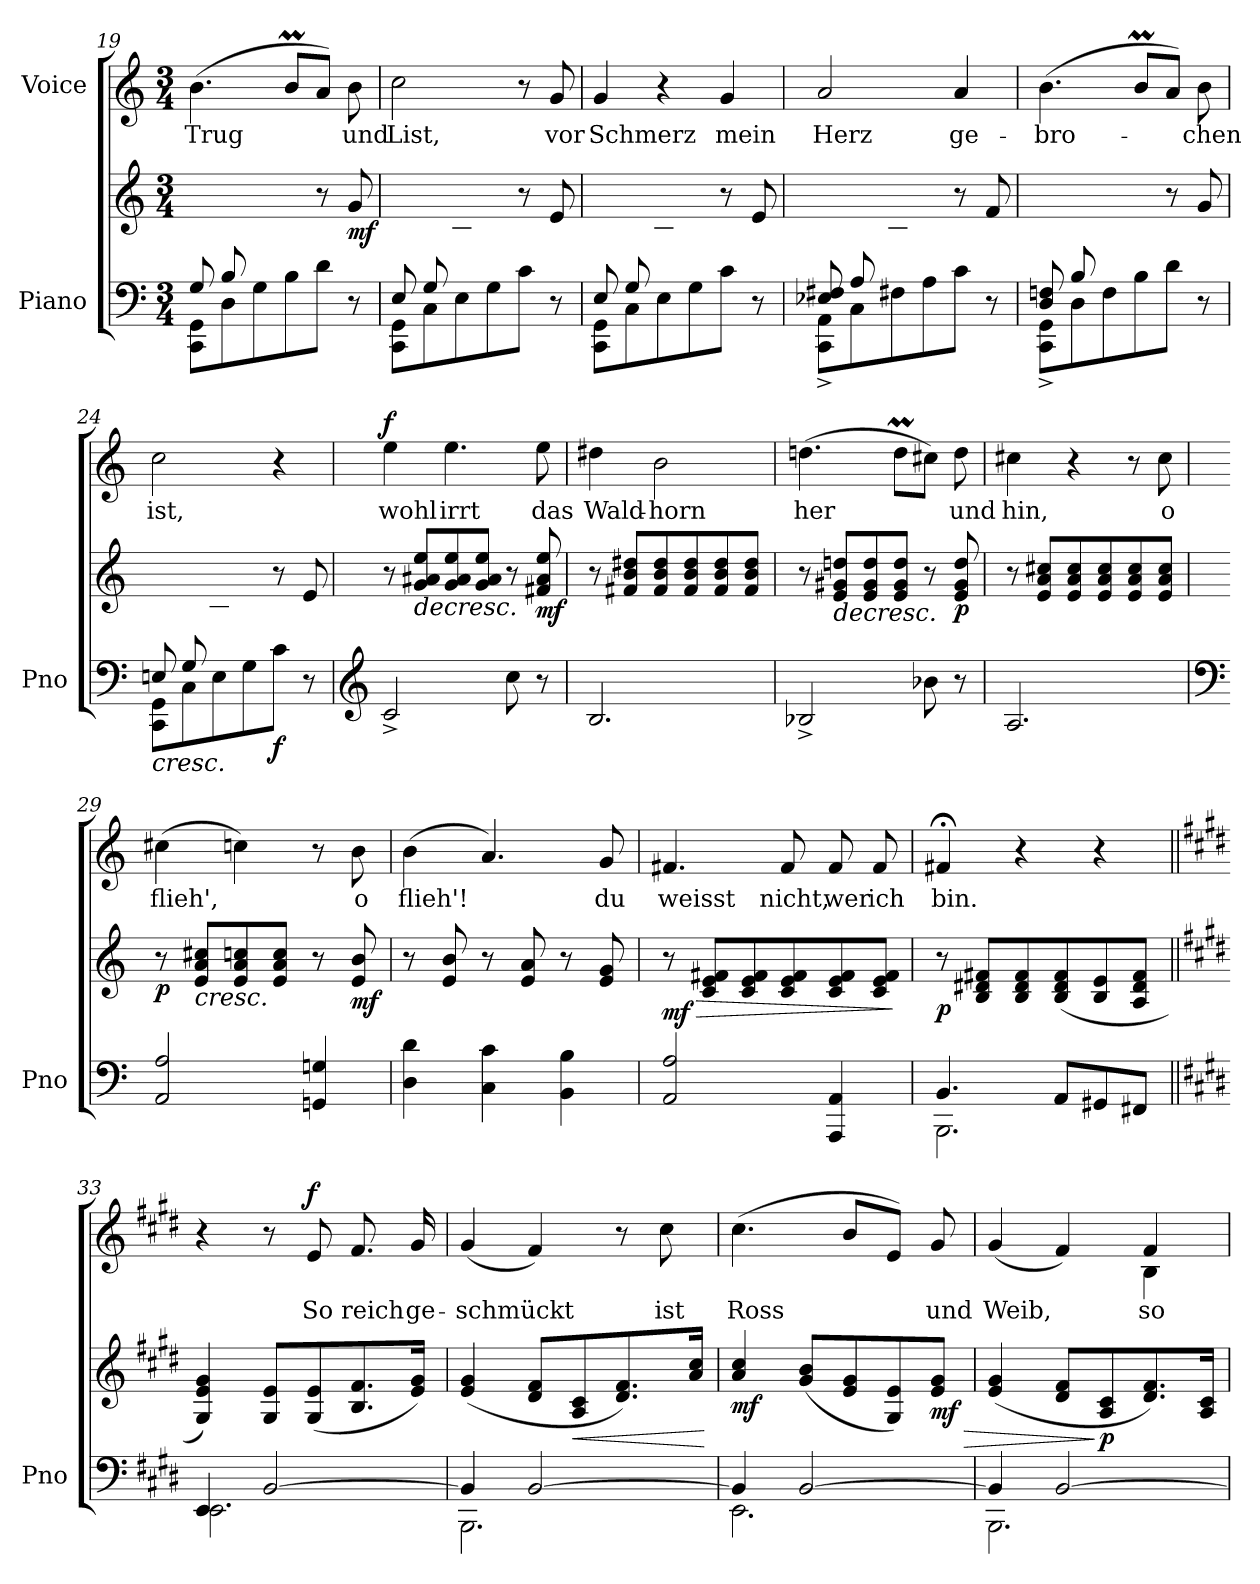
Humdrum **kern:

**kern	**kern	**dynam	**kern	**text	**dynam
*part2	*part2	*part2	*part1	*part1	*part1
*staff3	*staff2	*staff2/3	*staff1	*staff1	*staff1
*I"Piano	*	*	*I"Voice	*	*
*I'Pno	*	*	*	*	*
*clefF4	*clefG2	*	*clefG2	*	*
*k[]	*k[]	*	*k[]	*	*
*M3/4	*M3/4	*	*M3/4	*	*
=19	=19	=19	=19	=19	=19
*^	*	*	*	*	*
!	!	!	!	!	!LO:LY:b	!
(>8G/L	8CC\ 8GG\L	4ryy	.	(>4.b\	Trug	.
8B/	8D\	.	.	.	.	.
2ryy	8G\	8d/	.	.	.	.
.	8B\	8g/J)	.	8bm/L	.	.
.	8d\J	8r	.	8a/J)	.	.
!	!	!	!LO:DY:b	!	!LO:LY:b	!
.	8r	8g/	mf	8b\	und	.
=20	=20	=20	=20	=20	=20	=20
!	!	!	!	!	!LO:LY:b	!
(>8E/L	8CC\ 8GG\L	4ryy	.	2cc\	List,	.
8G/	8C\	.	.	.	.	.
2ryy	8E\	8c/	.	.	.	.
.	8G\	8e/J)	.	.	.	.
.	8c\J	8r	.	8r	.	.
!	!	!	!	!	!LO:LY:b	!
.	8r	8e/	.	8g/	vor	.
!!LO:PB:g=z
=21	=21	=21	=21	=21	=21	=21
!	!	!	!	!	!LO:LY:b	!
(>8E/L	8CC\ 8GG\L	4ryy	.	4g/	Schmerz	.
8G/	8C\	.	.	.	.	.
2ryy	8E\	8c/	.	4r	.	.
.	8G\	8e/J)	.	.	.	.
!	!	!	!	!	!LO:LY:b	!
.	8c\J	8r	.	4g/	mein	.
.	8r	8e/	.	.	.	.
=22	=22	=22	=22	=22	=22	=22
!	!	!	!	!	!LO:LY:b	!
(>8E-X/ 8F#X/L	8CC\^ 8AA\^L	4ryy	.	2a/	Herz	.
8A/	8C\	.	.	.	.	.
2ryy	8F#X\	8c/	.	.	.	.
.	8A\	8f#X/J)	.	.	.	.
!	!	!	!	!	!LO:LY:b	!
.	8c\J	8r	.	4a/	ge-	.
.	8r	8f#/	.	.	.	.
=23	=23	=23	=23	=23	=23	=23
!	!	!	!	!	!LO:LY:b	!
(>8D/ 8Fn/L	8CC\^ 8GG\^L	4ryy	.	(>4.b\	-bro-	.
8B/	8D\	.	.	.	.	.
2ryy	8F\	8d/	.	.	.	.
.	8B\	8g/J)	.	8bm/L	.	.
.	8d\J	8r	.	8a/J)	.	.
!	!	!	!	!	!LO:LY:b	!
.	8r	8g/	.	8b\	-chen	.
=24	=24	=24	=24	=24	=24	=24
!	!	!	!LO:HP:b=2	!	!LO:LY:b	!
(>8En/L	8CC\ 8GG\L	4ryy	<	2cc\	ist,	.
8G/	8C\	.	.	.	.	.
2ryy	8E\	8c/	.	.	.	.
.	8G\	8e/J)	.	.	.	.
!	!	!	!LO:DY:b=2	!	!	!
.	8c\J	8r	f	4r	.	.
.	8r	8e/	[	.	.	.
*v	*v	*	*	*	*	*
=25	=25	=25	=25	=25	=25
*clefG2	*	*	*	*	*
*^	*	*	*	*	*
!	!	!	!	!	!LO:LY:b	!LO:DY:b
*v	*v	*	*	*	*	*
2c^/	8r	.	4ee\	wohl	f
!	!	!LO:HP:b	!	!	!
.	8g/ 8a#X/ 8ee/L	>	.	.	.
!	!	!	!	!LO:LY:b	!
.	8g/ 8a#/ 8ee/	.	4.ee\	irrt	.
.	8g/ 8a#/ 8ee/J	.	.	.	.
8cc\	8r	.	.	.	.
!	!	!LO:DY:b	!	!LO:LY:b	!
8r	8f#X/ 8a#/ 8ee/	mf	8ee\	das	.
.	.	]	.	.	.
=26	=26	=26	=26	=26	=26
!	!	!	!	!LO:LY:b	!
2.B/	8r	.	4dd#X\	Wald-	.
.	8f#X/ 8b/ 8dd#X/L	.	.	.	.
!	!	!	!	!LO:LY:b	!
.	8f#/ 8b/ 8dd#/	.	2b\	-horn	.
.	8f#/ 8b/ 8dd#/	.	.	.	.
.	8f#/ 8b/ 8dd#/	.	.	.	.
.	8f#/ 8b/ 8dd#/J	.	.	.	.
!!LO:LB:g=z
=27	=27	=27	=27	=27	=27
!	!	!	!	!LO:LY:b	!
2B-X^/	8r	.	(>4.ddn\	her	.
!	!	!LO:HP:b	!	!	!
.	8e/ 8g#X/ 8ddn/L	>	.	.	.
.	8e/ 8g#/ 8dd/	.	.	.	.
.	8e/ 8g#/ 8dd/J	.	8ddM\L	.	.
8b-X\	8r	.	8cc#X\J)	.	.
!	!	!LO:DY:b	!	!LO:LY:b	!
8r	8e/ 8g#/ 8dd/	p	8dd\	und	.
.	.	]	.	.	.
=28	=28	=28	=28	=28	=28
!	!	!	!	!LO:LY:b	!
2.A/	8r	.	4cc#X\	hin,	.
.	8e/ 8a/ 8cc#X/L	.	.	.	.
.	8e/ 8a/ 8cc#/	.	4r	.	.
.	8e/ 8a/ 8cc#/	.	.	.	.
.	8e/ 8a/ 8cc#/	.	8r	.	.
!	!	!	!	!LO:LY:b	!
.	8e/ 8a/ 8cc#/J	.	8cc#\	o	.
=29	=29	=29	=29	=29	=29
*clefF4	*	*	*	*	*
!	!	!LO:DY:b	!	!LO:LY:b	!
2AA/ 2A/	8r	p	(>4cc#X\	flieh',	.
!	!	!LO:HP:b	!	!	!
.	8e/ 8a/ 8cc#X/L	<	.	.	.
.	8e/ 8a/ 8ccn/	.	4ccn\)	.	.
.	8e/ 8a/ 8cc/J	.	.	.	.
4GGn/ 4Gn/	8r	.	8r	.	.
!	!	!LO:DY:b	!	!LO:LY:b	!
.	8e/ 8b/	mf	8b\	o	.
.	.	[	.	.	.
=30	=30	=30	=30	=30	=30
!	!	!	!	!LO:LY:b	!
4D\ 4d\	8r	.	(>4b\	flieh'!	.
.	8e/ 8b/	.	.	.	.
4C\ 4c\	8r	.	4.a/)	.	.
.	8e/ 8a/	.	.	.	.
4BB\ 4B\	8r	.	.	.	.
!	!	!	!	!LO:LY:b	!
.	8e/ 8g/	.	8g/	du	.
=31	=31	=31	=31	=31	=31
!	!	!LO:HP:b	!	!LO:LY:b	!
!	!	!LO:DY:n=1:b	!	!	!
2AA/ 2A/	8r	> mf	4.f#X/	weisst	.
.	8c/ 8e/ 8f#X/L	.	.	.	.
.	8c/ 8e/ 8f#/	.	.	.	.
!	!	!	!	!LO:LY:b	!
.	8c/ 8e/ 8f#/	.	8f#/	nicht,	.
!	!	!	!	!LO:LY:b	!
4AAA/ 4AA/	8c/ 8e/ 8f#/	.	8f#/	wer	.
!	!	!	!	!LO:LY:b	!
.	8c/ 8e/ 8f#/J	.	8f#/	ich	.
.	.	]	.	.	.
=32	=32	=32	=32	=32	=32
*^	*	*	*	*	*
!	!	!	!LO:DY:b	!	!LO:LY:b	!
4.BB/	2.BBB\	8r	p	4f#X;</	bin.	.
.	.	8B/ 8d#X/ 8f#X/L	.	.	.	.
.	.	8B/ 8d#/ 8f#/	.	4r	.	.
8AA/L	.	(>8B/ 8d#/ 8f#/	.	.	.	.
8GG#X/	.	8B/ 8e/	.	4r	.	.
8FF#X/J	.	8A/ 8d#/ 8f#/J	.	.	.	.
!!LO:LB:g=z
=33||	=33||	=33||	=33||	=33||	=33||	=33||
*k[f#c#g#d#]	*	*k[f#c#g#d#]	*	*k[f#c#g#d#]	*	*
4EE/	2.EE\	4G#/ 4e/ 4g#/)	.	4r	.	.
[2BB/	.	8G#/ 8e/L	.	8r	.	.
*	*	*	*	*MM136	*	*
!	!	!	!	!	!LO:LY:b	!LO:DY:b
.	.	(<8G#/ 8e/	.	8e/	So	f
!	!	!	!	!	!LO:LY:b	!
.	.	8.B/ 8.f#/	.	8.f#/	reich	.
!	!	!	!	!	!LO:LY:b	!
.	.	16e/ 16g#/Jk)	.	16g#/	ge-	.
=34	=34	=34	=34	=34	=34	=34
!	!	!	!	!	!LO:LY:b	!
4BB/]	2.BBB\	(<4e/ 4g#/	.	(<4g#/	-schmückt	.
[2BB/	.	8d#/ 8f#/L	.	4f#/)	.	.
!	!	!	!LO:HP:b	!	!	!
.	.	8A/ 8c#/	<	.	.	.
.	.	8.d#/ 8.f#/)	.	8r	.	.
!	!	!	!	!	!LO:LY:b	!
.	.	.	.	8cc#\	ist	.
.	.	16a/ 16cc#/Jk	.	.	.	.
*v	*v	*	*	*	*	*
.	.	[	.	.	.
=35	=35	=35	=35	=35	=35
*^	*	*	*	*	*
!	!	!	!LO:DY:b	!	!LO:LY:b	!
4BB/]	2.EE\	4a/ 4cc#/	mf	(>4.cc#\	Ross	.
[2BB/	.	(<8g#/ 8b/L	.	.	.	.
.	.	8e/ 8g#/	.	8b/L	.	.
.	.	8G#/ 8e/)	.	8e/J)	.	.
!	!	!	!LO:HP:b	!	!LO:LY:b	!
!	!	!	!LO:DY:n=1:b	!	!	!
.	.	8e/ 8g#/J	> mf	8g#/	und	.
=36	=36	=36	=36	=36	=36	=36
!	!	!	!	!	!LO:LY:b	!
*	*	*	*	*^	*	*
4BB/]	2.BBB\	(<4e/ 4g#/	.	(<4g#/	2rgyy	Weib,	.
[2BB/	.	8d#/ 8f#/L	.	4f#/)	.	.	.
!	!	!	!LO:DY:n=1:b	!	!	!	!
.	.	8A/ 8c#/	] p	.	.	.	.
!	!	!	!	!	!	!LO:LY:b	!
.	.	8.d#/ 8.f#/)	.	4B\	4f#/	so	.
.	.	16A/ 16c#/Jk	.	.	.	.	.
*v	*v	*	*	*v	*v	*	*
=	=	=	=	=	=
*-	*-	*-	*-	*-	*-
